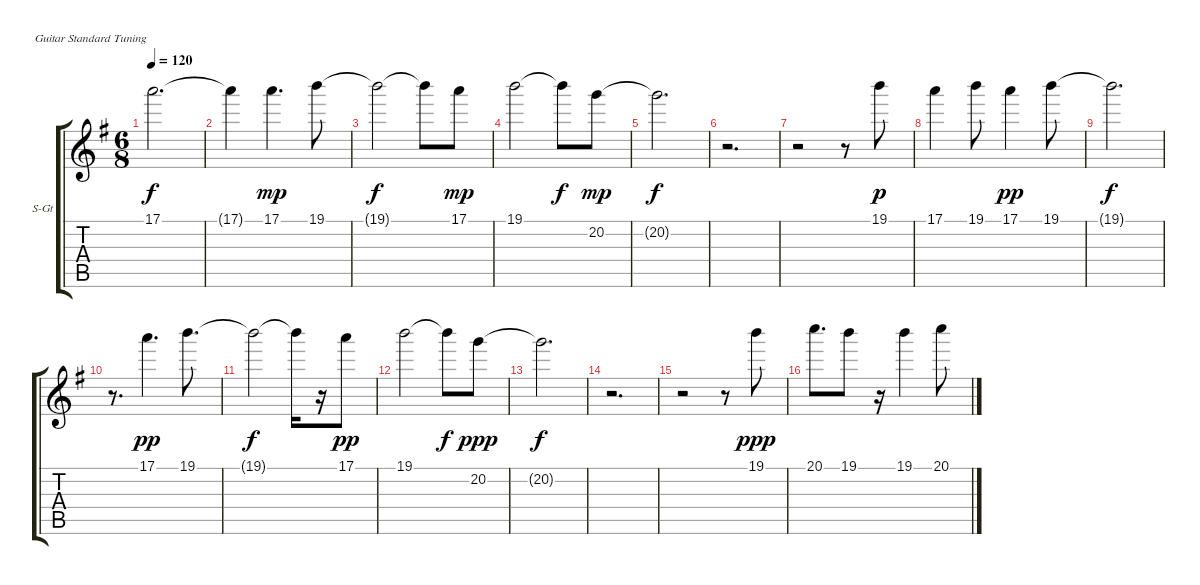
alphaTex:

\bracketExtendMode groupsimilarinstruments
\firstSystemTrackNameOrientation horizontal
\otherSystemsTrackNameOrientation horizontal
\track ("Strings II" "S-Gt") {instrument synthstrings1}
\staff {score tabs}
\tuning (E4 B3 G3 D3 A2 E2)
\displaytranspose 12
\ts (6 8)
\tempo 120
\clef g2
\ks eminor
17.1{t}.2{d dy f} |
17.1{t}.4 17.1.4{d dy mp} 19.1.8 |
19.1{t}.2{dy f} 19.1{t}.8 17.1.8{dy mp} |
19.1.2 19.1{t}.8{dy f} 20.2.8{dy mp} |
20.2{t}.2{d dy f} |
r.2{d} |
r.2 r.8 19.1.8{dy p} |
17.1.4 19.1.8 17.1.4{dy pp} 19.1.8 |
19.1{t}.2{d dy f} |
r.8{d} 17.1.4{d dy pp} 19.1.8{d} |
19.1{t}.2{dy f} 19.1{t}.16 r.16 17.1.8{dy pp} |
19.1.2 19.1{t}.8{dy f} 20.2.8{dy ppp} |
20.2{t}.2{d dy f} |
r.2{d} |
r.2 r.8 19.1.8{dy ppp} |
20.1.8{d} 19.1.8 r.16 19.1.4 20.1.8
